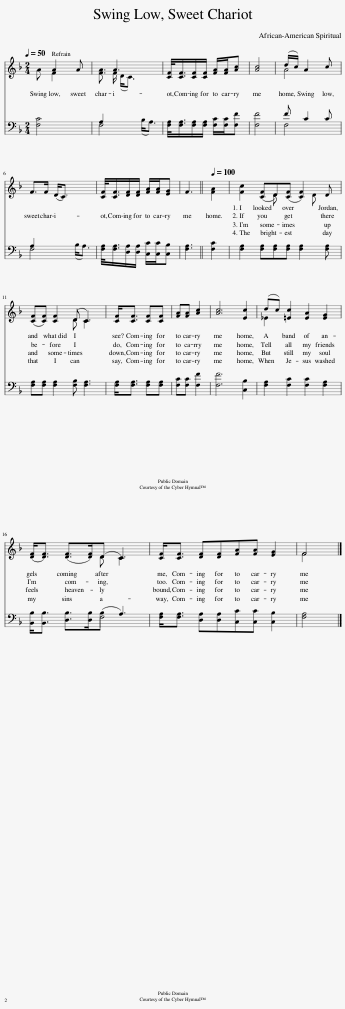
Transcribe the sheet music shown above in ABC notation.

X:1
%%score ( 1 2 ) ( 3 4 )
L:1/8
Q:1/4=50
M:2/4
I:linebreak $
K:F
V:1 treble
V:2 treble
V:3 bass
V:4 bass
V:1
 A A2 A | [FA]3/2 A3 x3/2 | [CF]/<[CF]/[CF]/[CF]/ [FA]/[FA]/[Ac] | [Ac]4 | (d/c/) A2 c |$ %5
 F>F (D<C) x2 | [CF]/<[CF]/[DF]/[DF]/ [FA]/[FA]/[EG] | F3 ||[Q:1/4=100] [FA]2 | [Fc]2 ([CF]D)([CF] [CF]2) D |$ %10
 ([CF][CF]) [CF]2 (D C3) | [CF]<[CF] [CF][CF] | [FA][FA] [Ac]2 | [Ac]6 [Ec]2 | (dc) [=Ec]2 [EA]2 [EG]2 |$ %15
 ([DF]<[DF]) ([DF]>[DF])(D C3) | [CF]<[CF] [DF][DF][FA][FA] [EG]2 | F4 |] %18
V:2
 x F2 x | x3/2 F/ (D<C) x2 | x4 | x4 | A4 |$ %5
 x6 | x4 | x3 || x2 | x3 D x2 D x |$ %10
 x4 D C3 | x4 | x4 | x8 | _E2 x6 |$ %15
 x4 D C3 | x8 | F4 |] %18
V:3
 [F,C]4 | A,2 x4 | [F,A,]/<[F,A,]/[F,A,]/[F,A,]/ [F,C]/[F,C]/[F,F] | [F,F]4 | F C2 C |$ %5
 A,2 x4 | [F,A,]/<[F,A,]/[D,A,]/[D,A,]/ [C,C]/[C,C]/[C,B,] | [F,A,]3 || [F,C]2 | [F,A,]2 [F,A,][F,A,][F,A,] [F,A,]2 [F,A,] |$ %10
 [F,A,][F,A,] [F,A,]2 [F,B,] [F,A,]3 | [F,A,]<[F,A,] [F,A,][F,A,] | [F,C][F,C] [F,F]2 | [F,F]6 [C,B,]2 | [F,A,]2 [F,C]2 [F,C]2 [F,A,]2 |$ %15
 [B,,B,]<[B,,B,] [D,B,]>[D,B,](B, A,3) | [F,A,]<[F,A,] [D,A,][D,A,][C,C][C,C] [C,B,]2 | [F,A,]4 |] %18
V:4
 x4 | F,4 (B,<A,) | x4 | x4 | F,4 |$ %5
 F,4 (B,<A,) | x4 | x3 || x2 | x8 |$ %10
 x8 | x4 | x4 | x8 | x8 |$ %15
 x4 F,4 | x8 | x4 |] %18
